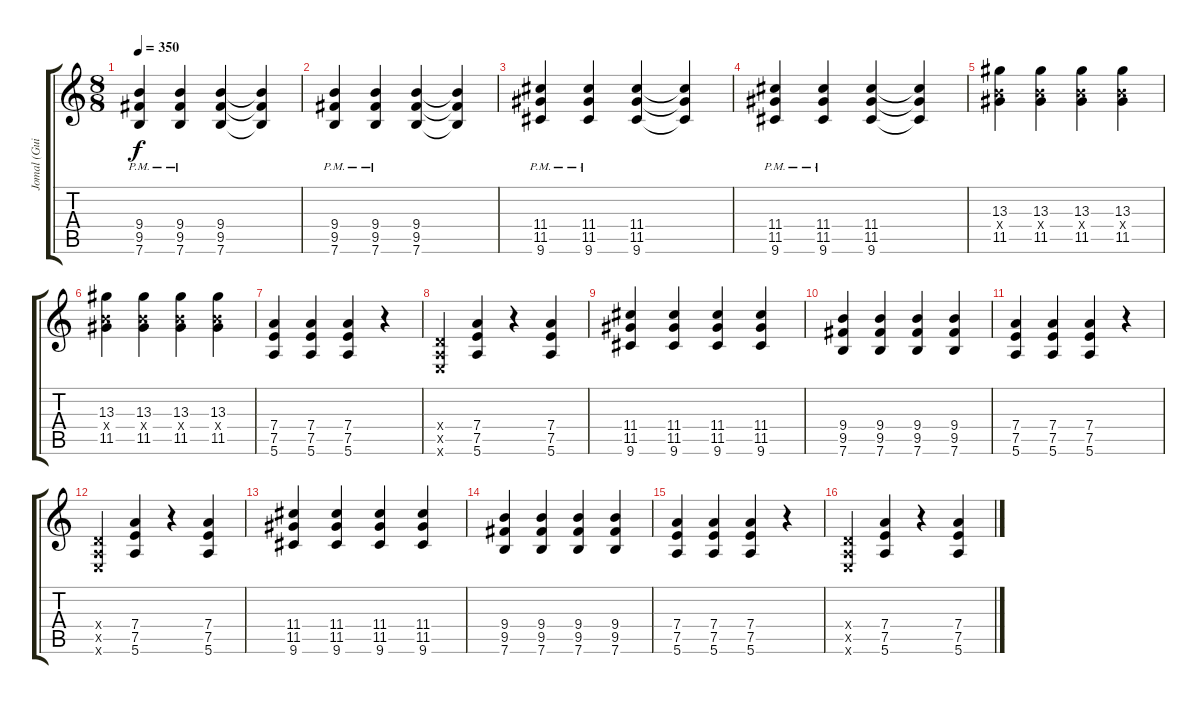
\track ("Jomal (Guitar 1)" "Jomal (Gui") {solo instrument overdrivenguitar}
\staff {score tabs}
\tuning (E4 B3 G3 D3 A2 E2) {hide}
\ts (8 8)
\tempo 350
\clef g2
\ks c
(9.4{pm} 9.5 7.6).4{dy f} (9.4{pm} 9.5 7.6).4 (9.4 9.5 7.6).4 (9.4{t} 9.5{t} 7.6{t}).4 |
(9.4{pm} 9.5 7.6).4 (9.4{pm} 9.5 7.6).4 (9.4 9.5 7.6).4 (9.4{t} 9.5{t} 7.6{t}).4 |
(11.4{pm} 11.5 9.6).4 (11.4{pm} 11.5 9.6).4 (11.4 11.5 9.6).4 (11.4{t} 11.5{t} 9.6{t}).4 |
(11.4{pm} 11.5 9.6).4 (11.4{pm} 11.5 9.6).4 (11.4 11.5 9.6).4 (11.4{t} 11.5{t} 9.6{t}).4 |
(13.3 9.4{x} 11.5).4 (13.3 9.4{x} 11.5).4 (13.3 9.4{x} 11.5).4 (13.3 9.4{x} 11.5).4 |
(13.3 9.4{x} 11.5).4 (13.3 9.4{x} 11.5).4 (13.3 9.4{x} 11.5).4 (13.3 9.4{x} 11.5).4 |
(7.4 7.5 5.6).4 (7.4 7.5 5.6).4 (7.4 7.5 5.6).4 r.4 |
(0.4{x} 0.5{x} 0.6{x}).4 (7.4 7.5 5.6).4 r.4 (7.4 7.5 5.6).4 |
(11.4 11.5 9.6).4 (11.4 11.5 9.6).4 (11.4 11.5 9.6).4 (11.4 11.5 9.6).4 |
(9.4 9.5 7.6).4 (9.4 9.5 7.6).4 (9.4 9.5 7.6).4 (9.4 9.5 7.6).4 |
(7.4 7.5 5.6).4 (7.4 7.5 5.6).4 (7.4 7.5 5.6).4 r.4 |
(0.4{x} 0.5{x} 0.6{x}).4 (7.4 7.5 5.6).4 r.4 (7.4 7.5 5.6).4 |
(11.4 11.5 9.6).4 (11.4 11.5 9.6).4 (11.4 11.5 9.6).4 (11.4 11.5 9.6).4 |
(9.4 9.5 7.6).4 (9.4 9.5 7.6).4 (9.4 9.5 7.6).4 (9.4 9.5 7.6).4 |
(7.4 7.5 5.6).4 (7.4 7.5 5.6).4 (7.4 7.5 5.6).4 r.4 |
(0.4{x} 0.5{x} 0.6{x}).4 (7.4 7.5 5.6).4 r.4 (7.4 7.5 5.6).4
